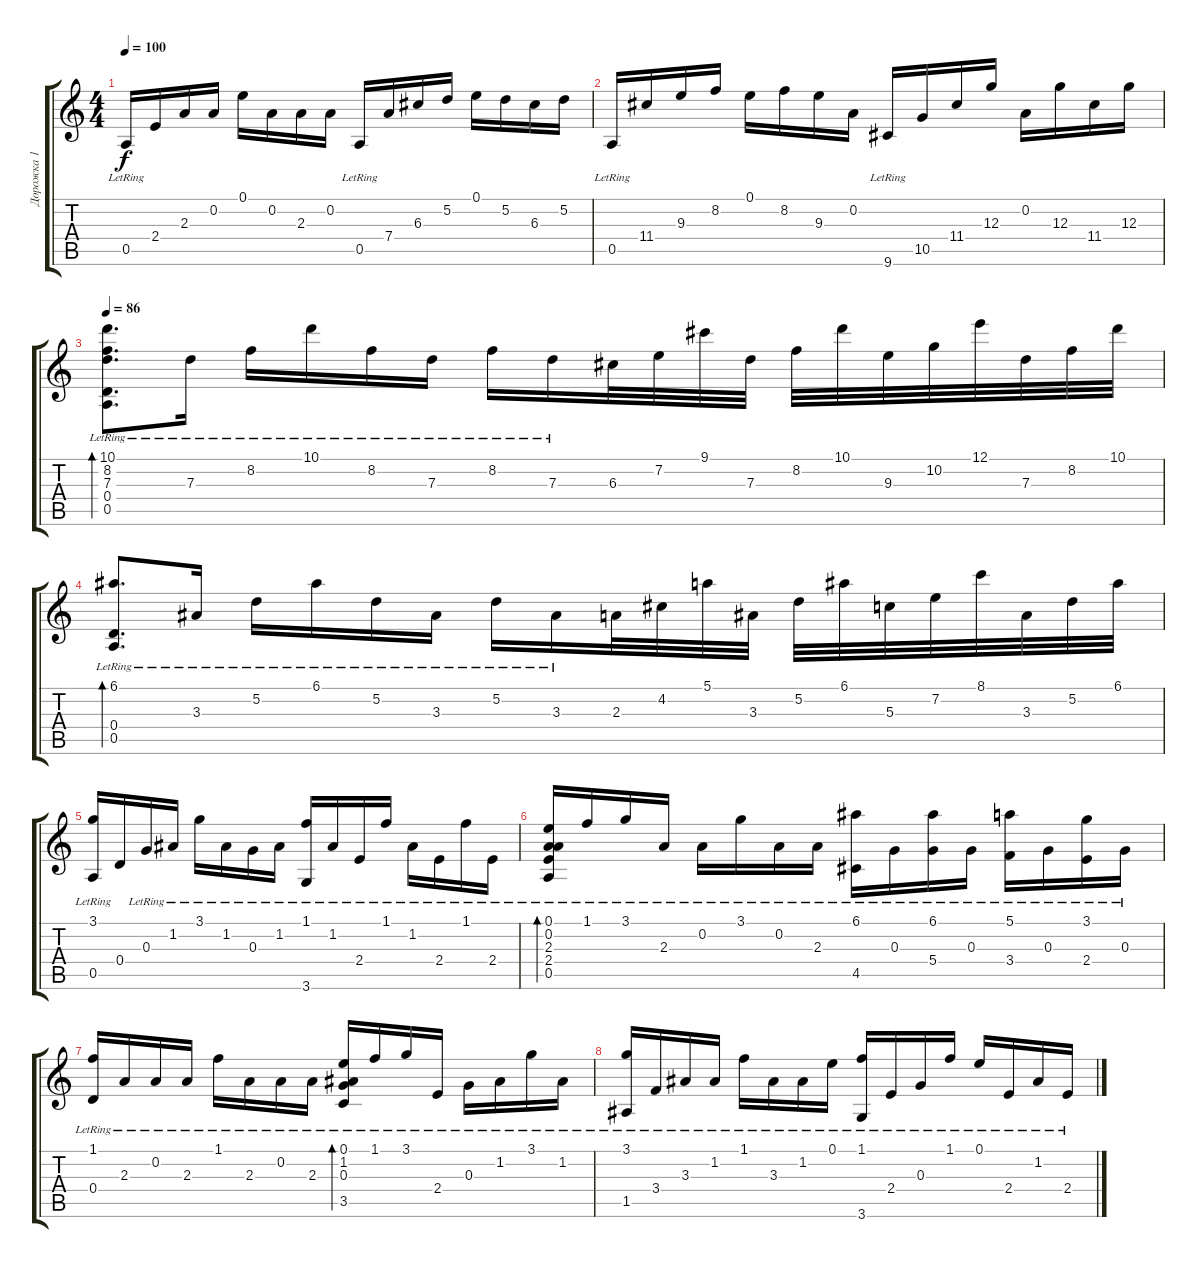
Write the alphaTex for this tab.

\track ("Дорожка 1" "Дорожка 1") {instrument acousticguitarnylon}
\staff {score tabs}
\tuning (E4 A3 G3 D3 A2 E2) {hide}
\ts (4 4)
\tempo 100
\clef g2
\ks c
0.5{lr}.16{dy f} 2.4.16 2.3.16 0.2.16 0.1.16 0.2.16 2.3.16 0.2.16 0.5{lr}.16 7.4.16 6.3.16 5.2.16 0.1.16 5.2.16 6.3.16 5.2.16 |
0.5{lr}.16 11.4.16 9.3.16 8.2.16 0.1.16 8.2.16 9.3.16 0.2.16 9.6{lr}.16 10.5.16 11.4.16 12.3.16 0.2.16 12.3.16 11.4.16 12.3.16 |
\tempo 86
(10.1{lr} 8.2 7.3 0.4{lr} 0.5{lr}).8{d bd 480} 7.3{lr}.16 8.2{lr}.16 10.1{lr}.16 8.2{lr}.16 7.3{lr}.16 8.2{lr}.16 7.3{lr}.16 6.3.32 7.2.32 9.1.32 7.3.32 8.2.32 10.1.32 9.3.32 10.2.32 12.1.32 7.3.32 8.2.32 10.1.32 |
(6.1 0.4{lr} 0.5{lr}).8{d bd 480} 3.3{lr}.16 5.2{lr}.16 6.1{lr}.16 5.2{lr}.16 3.3{lr}.16 5.2{lr}.16 3.3{lr}.16 2.3.32 4.2.32 5.1.32 3.3.32 5.2.32 6.1.32 5.3.32 7.2.32 8.1.32 3.3.32 5.2.32 6.1.32 |
(3.1{lr} 0.5{lr}).16 0.4.16 0.3{lr}.16 1.2{lr}.16 3.1{lr}.16 1.2{lr}.16 0.3{lr}.16 1.2{lr}.16 (1.1{lr} 3.6{lr}).16 1.2{lr}.16 2.4{lr}.16 1.1{lr}.16 1.2{lr}.16 2.4{lr}.16 1.1{lr}.16 2.4{lr}.16 |
(0.1{lr} 0.2{lr} 2.3{lr} 2.4{lr} 0.5{lr}).16{bd 480} 1.1{lr}.16 3.1{lr}.16 2.3{lr}.16 0.2{lr}.16 3.1{lr}.16 0.2{lr}.16 2.3{lr}.16 (6.1{lr} 4.5{lr}).16 0.3{lr}.16 (6.1{lr} 5.4).16 0.3{lr}.16 (5.1{lr} 3.4).16 0.3{lr}.16 (3.1{lr} 2.4).16 0.3{lr}.16 |
(1.1{lr} 0.4{lr}).16 2.3{lr}.16 0.2{lr}.16 2.3{lr}.16 1.1{lr}.16 2.3{lr}.16 0.2{lr}.16 2.3{lr}.16 (0.1 1.2 0.3 3.5{lr}).16{bd 480} 1.1{lr}.16 3.1{lr}.16 2.4{lr}.16 0.3{lr}.16 1.2{lr}.16 3.1{lr}.16 1.2{lr}.16 |
(3.1 1.5{lr}).16 3.4{lr}.16 3.3{lr}.16 1.2{lr}.16 1.1{lr}.16 3.3{lr}.16 1.2{lr}.16 0.1{lr}.16 (1.1{lr} 3.6{lr}).16 2.4{lr}.16 0.3{lr}.16 1.1{lr}.16 0.1{lr}.16 2.4{lr}.16 1.2{lr}.16 2.4{lr}.16
